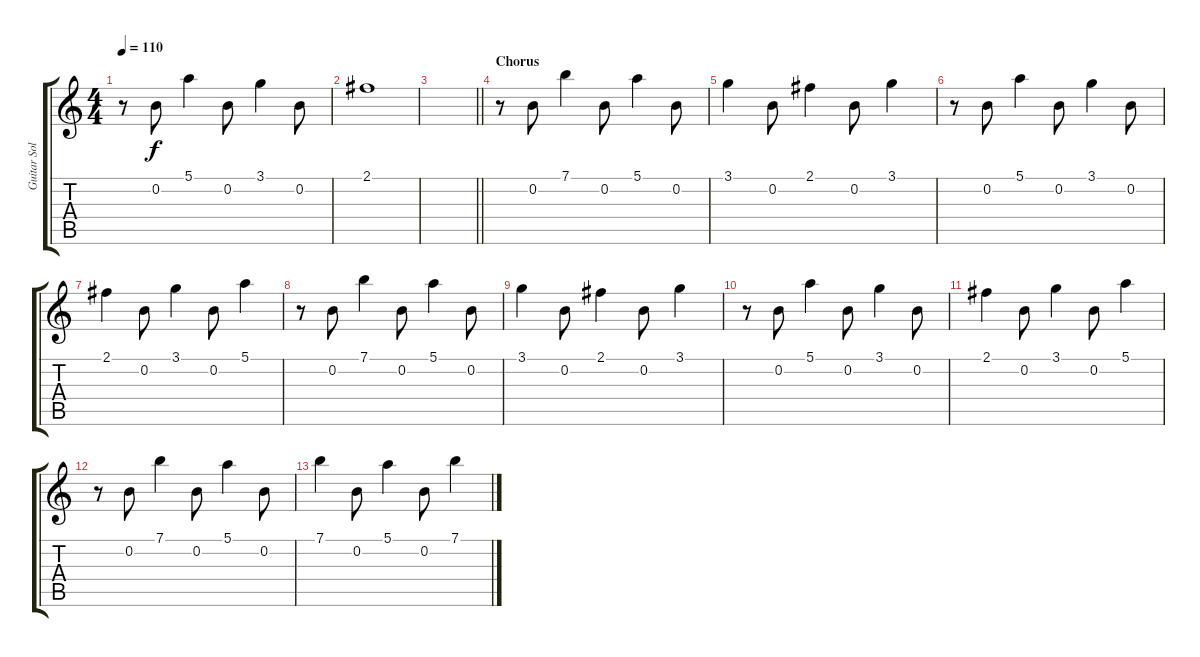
\track ("Guitar Solo" "Guitar Sol") {instrument electricguitarclean}
\staff {score tabs}
\tuning (E4 B3 G3 D3 A2 E2) {hide}
\ts (4 4)
\tempo 110
\clef g2
\ks c
r.8{dy f} 0.2.8 5.1.4 0.2.8 3.1.4 0.2.8 |
2.1.1 |
\barLineRight lightlight
|
\section ("" "Chorus")
r.8 0.2.8 7.1.4 0.2.8 5.1.4 0.2.8 |
3.1.4 0.2.8 2.1.4 0.2.8 3.1.4 |
r.8 0.2.8 5.1.4 0.2.8 3.1.4 0.2.8 |
2.1.4 0.2.8 3.1.4 0.2.8 5.1.4 |
r.8 0.2.8 7.1.4 0.2.8 5.1.4 0.2.8 |
3.1.4 0.2.8 2.1.4 0.2.8 3.1.4 |
r.8 0.2.8 5.1.4 0.2.8 3.1.4 0.2.8 |
2.1.4 0.2.8 3.1.4 0.2.8 5.1.4 |
r.8 0.2.8 7.1.4 0.2.8 5.1.4 0.2.8 |
7.1.4 0.2.8 5.1.4 0.2.8 7.1.4
